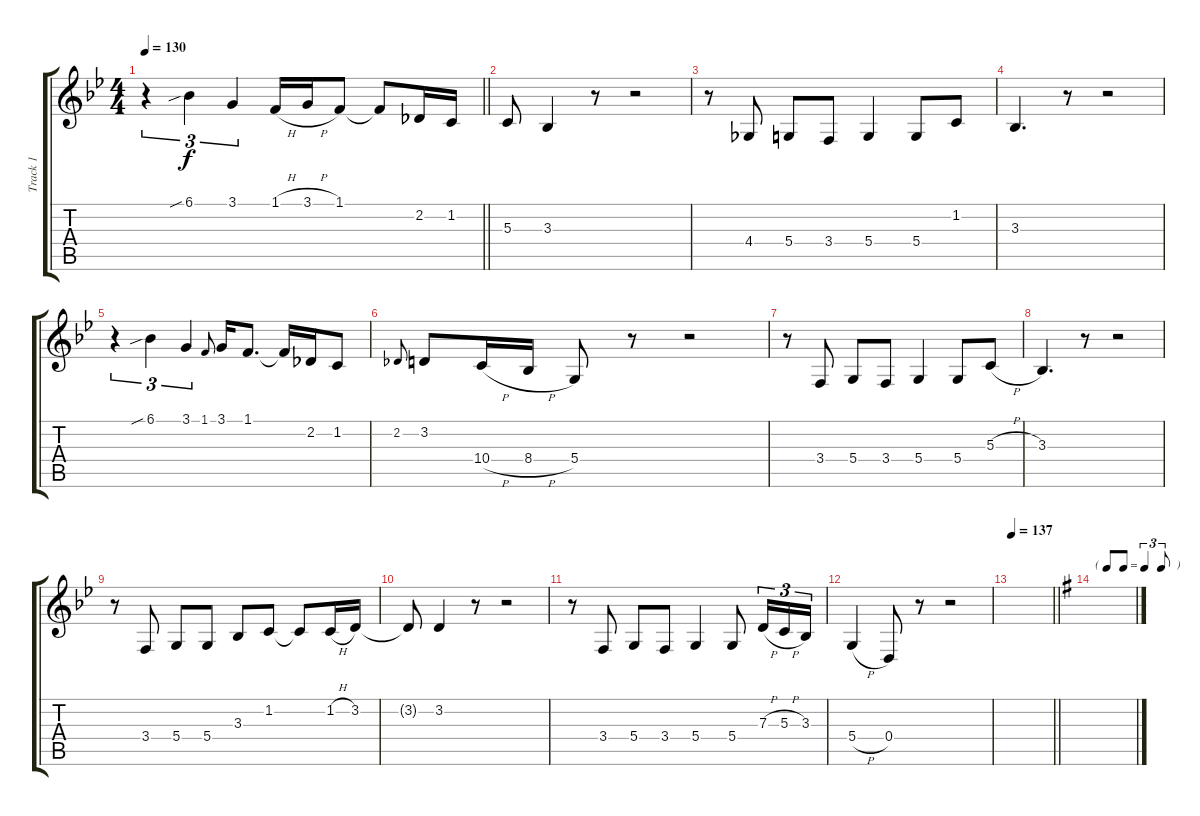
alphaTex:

\track ("Track 1" "Track 1") {instrument tenorsax}
\staff {score tabs}
\tuning (E4 B3 G3 D3 A2 E2) {hide}
\ts (4 4)
\tempo 130
\clef g2
\barLineRight lightlight
\ks gminor
r.4{tu (3 2) dy f} 6.1{sib}.4{tu (3 2)} 3.1.4{tu (3 2)} 1.1{h}.16 3.1{h}.16 1.1.8 1.1{t}.8 2.2.16 1.2.16 |
5.3.8 3.3.4 r.8 r.2 |
r.8 4.4.8 5.4.8 3.4.8 5.4.4 5.4.8 1.2.8 |
3.3.4{d} r.8 r.2 |
r.4{tu (3 2)} 6.1{sib}.4{tu (3 2)} 3.1.4{tu (3 2)} 1.1.8{gr onbeat} 3.1.16 1.1.8{d} 1.1{t}.16 2.2.16 1.2.8 |
2.2.8{gr onbeat} 3.2.8 10.4{h}.16 8.4{h}.16 5.4.8 r.8 r.2 |
r.8 3.4.8 5.4.8 3.4.8 5.4.4 5.4.8 5.3{h}.8 |
3.3.4{d} r.8 r.2 |
r.8 3.4.8 5.4.8 5.4.8 3.3.8 1.2.8 1.2{t}.8 1.2{h}.16 3.2.16 |
3.2{t}.8 3.2.4 r.8 r.2 |
r.8 3.4.8 5.4.8 3.4.8 5.4.4 5.4.8 7.3{h}.16{tu (3 2)} 5.3{h}.16{tu (3 2)} 3.3.16{tu (3 2)} |
5.4{h}.4 0.4.8 r.8 r.2 |
\tempo 137
\barLineRight lightlight
|
\tf triplet8th
\ks g
